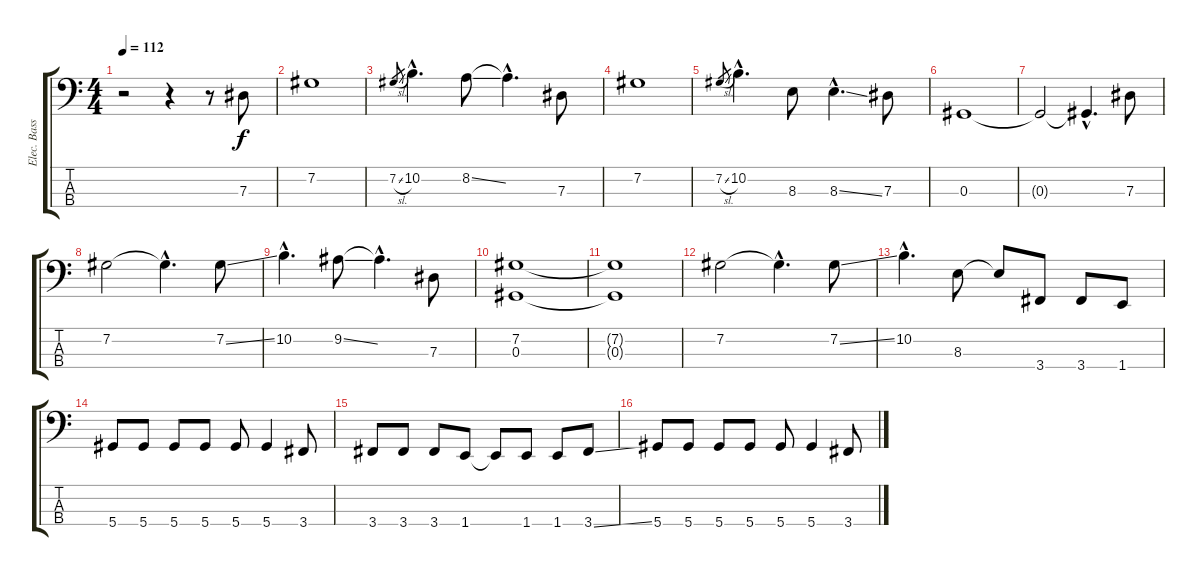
\track ("Elec. Bass" "Elec. Bass") {instrument electricbasspick}
\staff {score tabs}
\tuning (Gb2 Db2 Ab1 Eb1) {hide}
\ts (4 4)
\tempo 112
\clef f4
\ks c
r.2{dy f instrument electricbasspick} r.4 r.8 7.3.8 |
7.2.1 |
7.2{sl}.8{gr} 10.2{hac}.4{d} 8.2{ss}.8 8.2{hac t}.4{d} 7.3.8 |
7.2.1 |
7.2{sl}.8{gr} 10.2{hac}.4{d} 8.3.8 8.3{ss hac}.4{d} 7.3.8 |
0.3.1 |
0.3{t}.2 0.3{hac t}.4{d} 7.3.8 |
7.2.2 7.2{hac t}.4{d} 7.2{ss}.8 |
10.2{hac}.4{d} 9.2{ss}.8 9.2{hac t}.4{d} 7.3.8 |
(7.2 0.3).1 |
(7.2{t} 0.3{t}).1 |
7.2.2 7.2{hac t}.4{d} 7.2{ss}.8 |
10.2{hac}.4{d} 8.3.8 8.3{t}.8 3.4.8 3.4.8 1.4.8 |
5.4.8 5.4.8 5.4.8 5.4.8 5.4.8 5.4.4 3.4.8 |
3.4.8 3.4.8 3.4.8 1.4.8 1.4{t}.8 1.4.8 1.4.8 3.4{ss}.8 |
5.4.8 5.4.8 5.4.8 5.4.8 5.4.8 5.4.4 3.4.8
